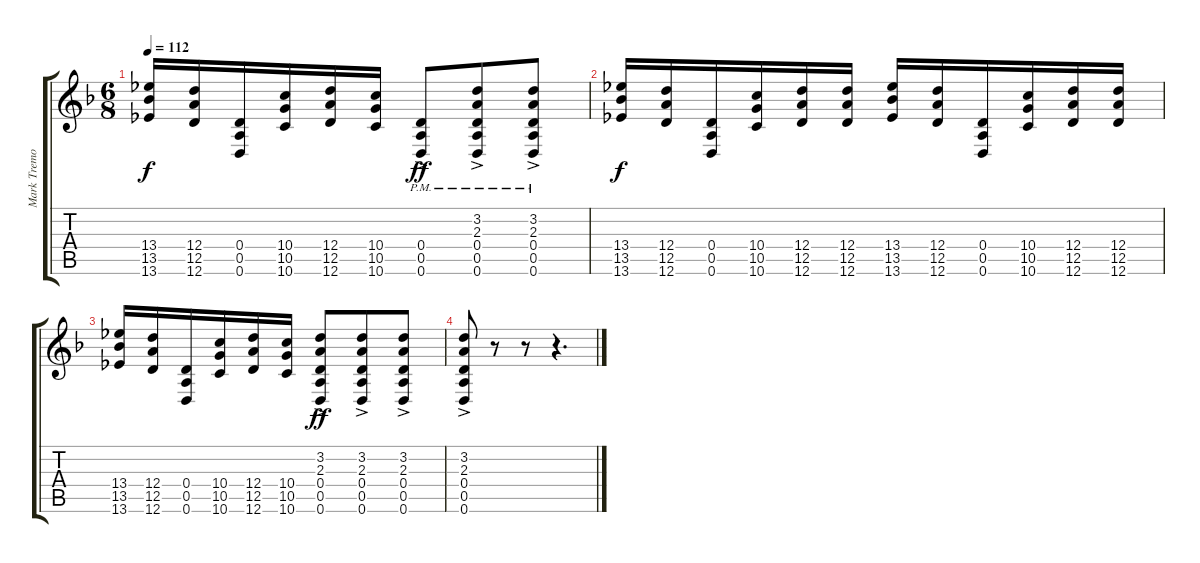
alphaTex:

\track ("Mark Tremonti (Distortion)" "Mark Tremo") {instrument distortionguitar}
\staff {score tabs}
\tuning (E4 B3 G3 D3 A2 D2) {hide}
\ts (6 8)
\tempo 112
\clef g2
\ks f
(13.4 13.5 13.6).16{dy f} (12.4 12.5 12.6).16 (0.4 0.5 0.6).16 (10.4 10.5 10.6).16 (12.4 12.5 12.6).16 (10.4 10.5 10.6).16 (0.4{ac pm} 0.5{ac pm} 0.6{ac pm}).8{dy ff} (3.2{ac pm} 2.3{ac pm} 0.4{ac pm} 0.5{ac pm} 0.6{ac pm}).8 (3.2{ac pm} 2.3{ac pm} 0.4{ac pm} 0.5{ac pm} 0.6{ac pm}).8 |
(13.4 13.5 13.6).16{dy f} (12.4 12.5 12.6).16 (0.4 0.5 0.6).16 (10.4 10.5 10.6).16 (12.4 12.5 12.6).16 (12.4 12.5 12.6).16 (13.4 13.5 13.6).16 (12.4 12.5 12.6).16 (0.4 0.5 0.6).16 (10.4 10.5 10.6).16 (12.4 12.5 12.6).16 (12.4 12.5 12.6).16 |
(13.4 13.5 13.6).16 (12.4 12.5 12.6).16 (0.4 0.5 0.6).16 (10.4 10.5 10.6).16 (12.4 12.5 12.6).16 (10.4 10.5 10.6).16 (3.2{ac} 2.3{ac} 0.4{ac} 0.5{ac} 0.6{ac}).8{dy ff} (3.2{ac} 2.3{ac} 0.4{ac} 0.5{ac} 0.6{ac}).8 (3.2{ac} 2.3{ac} 0.4{ac} 0.5{ac} 0.6{ac}).8 |
(3.2{ac} 2.3 0.4 0.5 0.6).8 r.8 r.8 r.4{d}
